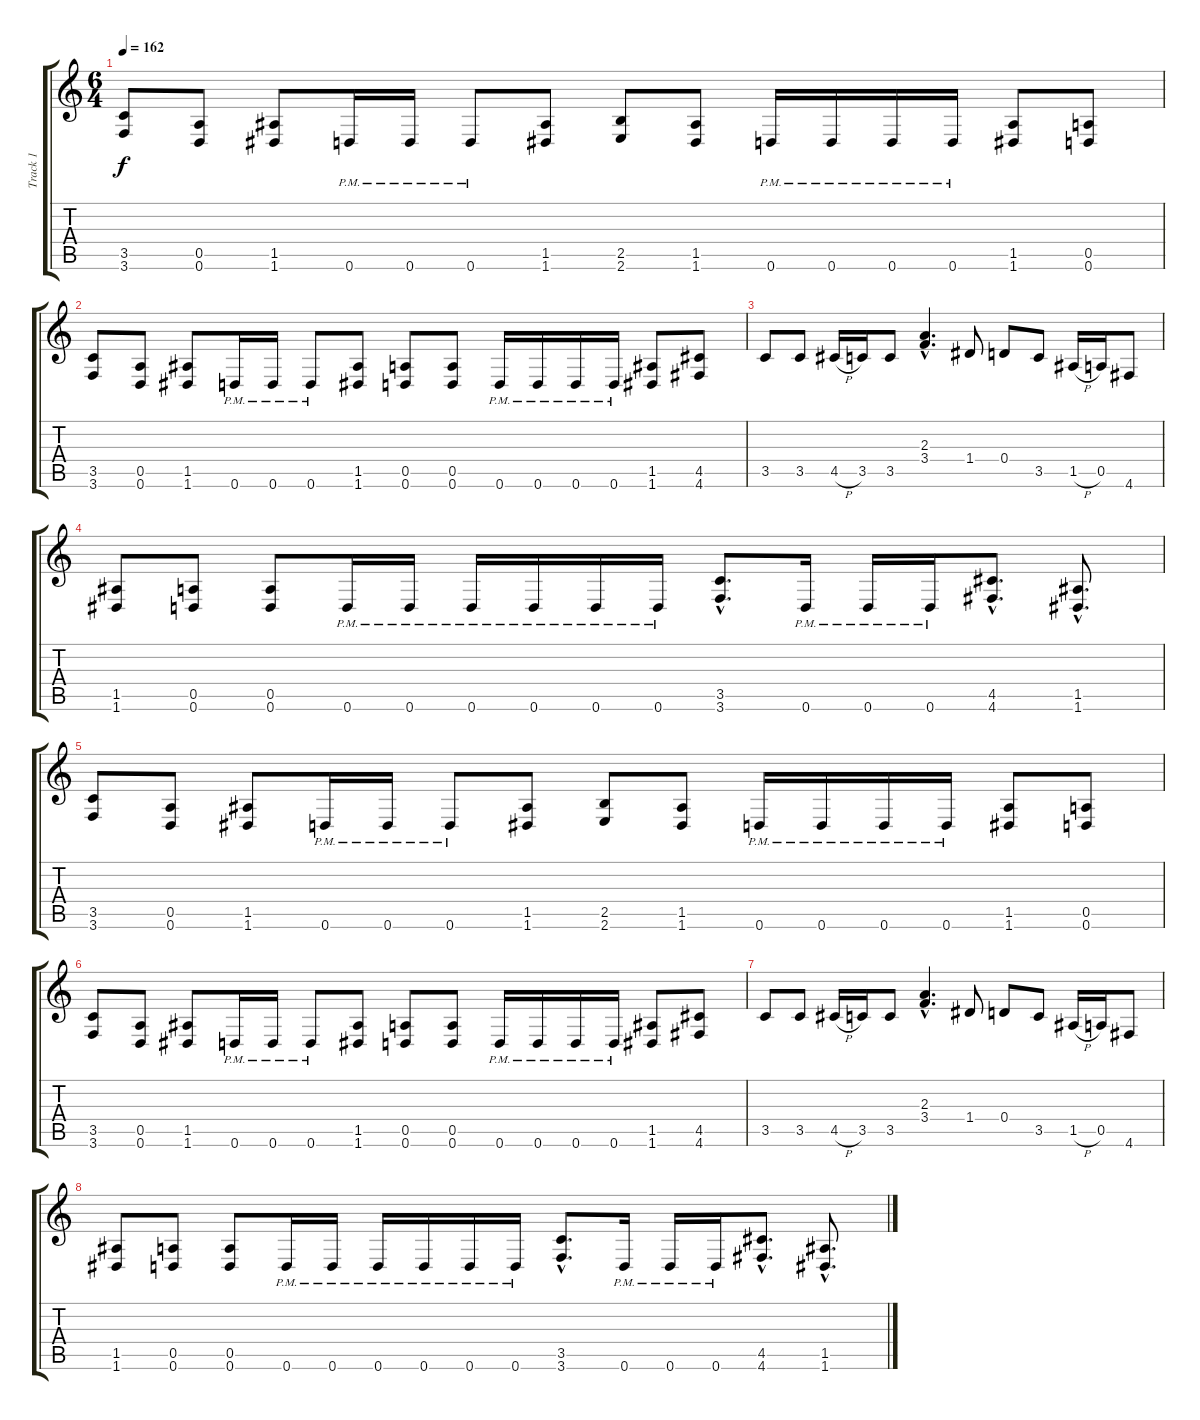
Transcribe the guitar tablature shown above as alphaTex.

\track ("Track 1" "Track 1") {instrument distortionguitar}
\staff {score tabs}
\tuning (E4 B3 G3 D3 A2 D2) {hide}
\ts (6 4)
\tempo 162
\clef g2
\ks c
(3.5 3.6).8{dy f instrument distortionguitar} (0.5 0.6).8 (1.5 1.6).8 0.6{pm}.16 0.6{pm}.16 0.6{pm}.8 (1.5 1.6).8 (2.5 2.6).8 (1.5 1.6).8 0.6{pm}.16 0.6{pm}.16 0.6{pm}.16 0.6{pm}.16 (1.5 1.6).8 (0.5 0.6).8 |
(3.5 3.6).8 (0.5 0.6).8 (1.5 1.6).8 0.6{pm}.16 0.6{pm}.16 0.6{pm}.8 (1.5 1.6).8 (0.5 0.6).8 (0.5 0.6).8 0.6{pm}.16 0.6{pm}.16 0.6{pm}.16 0.6{pm}.16 (1.5 1.6).8 (4.5 4.6).8 |
3.5.8 3.5.8 4.5{h}.16 3.5.16 3.5.8 (2.3{hac} 3.4{hac}).4{d} 1.4.8 0.4.8 3.5.8 1.5{h}.16 0.5.16 4.6.8 |
(1.5 1.6).8 (0.5 0.6).8 (0.5 0.6).8 0.6{pm}.16 0.6{pm}.16 0.6{pm}.16 0.6{pm}.16 0.6{pm}.16 0.6{pm}.16 (3.5{hac} 3.6{hac}).8{d} 0.6{pm}.16 0.6{pm}.16 0.6{pm}.16 (4.5{hac} 4.6{hac}).8{d} (1.5{hac} 1.6{hac}).8{d} |
(3.5 3.6).8 (0.5 0.6).8 (1.5 1.6).8 0.6{pm}.16 0.6{pm}.16 0.6{pm}.8 (1.5 1.6).8 (2.5 2.6).8 (1.5 1.6).8 0.6{pm}.16 0.6{pm}.16 0.6{pm}.16 0.6{pm}.16 (1.5 1.6).8 (0.5 0.6).8 |
(3.5 3.6).8 (0.5 0.6).8 (1.5 1.6).8 0.6{pm}.16 0.6{pm}.16 0.6{pm}.8 (1.5 1.6).8 (0.5 0.6).8 (0.5 0.6).8 0.6{pm}.16 0.6{pm}.16 0.6{pm}.16 0.6{pm}.16 (1.5 1.6).8 (4.5 4.6).8 |
3.5.8 3.5.8 4.5{h}.16 3.5.16 3.5.8 (2.3{hac} 3.4{hac}).4{d} 1.4.8 0.4.8 3.5.8 1.5{h}.16 0.5.16 4.6.8 |
(1.5 1.6).8 (0.5 0.6).8 (0.5 0.6).8 0.6{pm}.16 0.6{pm}.16 0.6{pm}.16 0.6{pm}.16 0.6{pm}.16 0.6{pm}.16 (3.5{hac} 3.6{hac}).8{d} 0.6{pm}.16 0.6{pm}.16 0.6{pm}.16 (4.5{hac} 4.6{hac}).8{d} (1.5{hac} 1.6{hac}).8{d}
